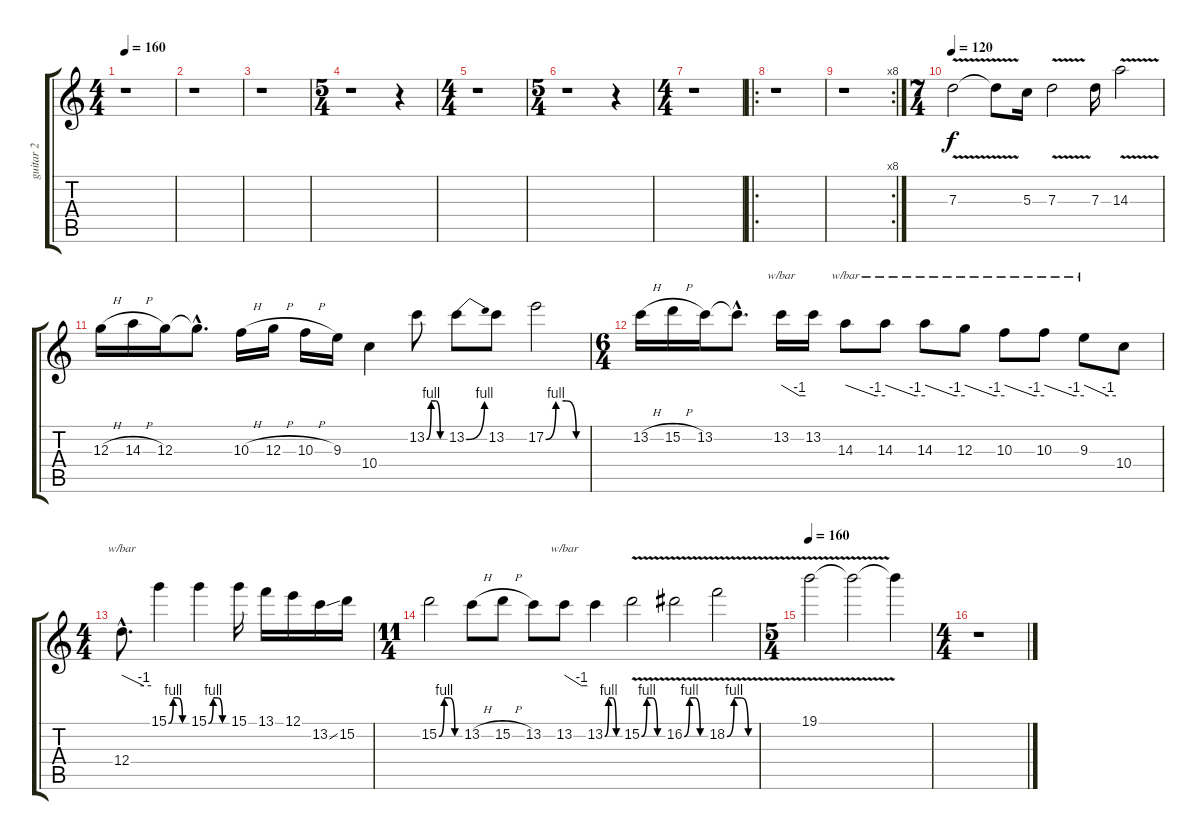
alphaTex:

\track ("guitar 2" "guitar 2") {instrument distortionguitar}
\staff {score tabs}
\tuning (E4 B3 G3 D3 A2 E2) {hide}
\ts (4 4)
\tempo 160
\clef g2
\ks c
r.1{dy f} |
r.1 |
r.1 |
\ts (5 4)
r.1 r.4 |
\ts (4 4)
r.1 |
\ts (5 4)
r.1 r.4 |
\ts (4 4)
r.1 |
\ro
r.1 |
\rc 8
r.1 |
\ts (7 4)
\tempo 120
7.3{v}.2 7.3{t}.8 5.3.16 7.3{v}.2 7.3.16 14.3{v}.2 |
12.3{h}.16 14.3{h}.16 12.3.16 12.3{hac t}.8{d} 10.3{h}.16 12.3{h}.16 10.3{h}.16 9.3.16 10.4.4 13.2{be (custom 0 0 15 4 30 4 45 0 60 0)}.8 13.2{be (bend 0 0 60 4)}.8 13.2.8 17.2{be (custom 0 0 15 4 30 4 45 0 60 0)}.2 |
\ts (6 4)
13.2{h}.16 15.2{h}.16 13.2.16 13.2{hac t}.8{d} 13.2.16{tbe (custom default 0 0 45 -4 60 -4)} 13.2.16 14.3.8{tbe (custom default 0 0 45 -4 60 -4)} 14.3.8{tbe (custom default 0 0 45 -4 60 -4)} 14.3.8{tbe (custom default 0 0 45 -4 60 -4)} 12.3.8{tbe (custom default 0 0 45 -4 60 -4)} 10.3.8{tbe (custom default 0 0 45 -4 60 -4)} 10.3.8{tbe (custom default 0 0 45 -4 60 -4)} 9.3.8{tbe (custom default 0 0 45 -4 60 -4)} 10.4.8 |
\ts (4 4)
12.4{hac}.8{d tbe (custom default 0 0 45 -4 60 -4)} 15.1{be (custom 0 0 15 4 30 4 45 0 60 0)}.4 15.1{be (custom 0 0 15 4 30 4 45 0 60 0)}.4 15.1.16 13.1.16 12.1.16 13.2{ss}.16 15.2.16 |
\ts (11 4)
15.2{be (custom 0 0 15 4 30 4 45 0 60 0)}.2 13.2{h}.8 15.2{h}.8 13.2.8 13.2.8{tbe (custom default 0 0 45 -4 60 -4)} 13.2{be (custom 0 0 15 4 30 4 45 0 60 0)}.4 15.2{be (custom 0 0 15 4 30 4 45 0 60 0) v}.2 16.2{be (custom 0 0 15 4 30 4 45 0 60 0) v}.2 18.2{be (custom 0 0 15 4 30 4 45 0 60 0) v}.2 |
\ts (5 4)
\tempo 160
19.1{v}.2 19.1{t}.2 19.1{t}.4 |
\ts (4 4)
r.1
